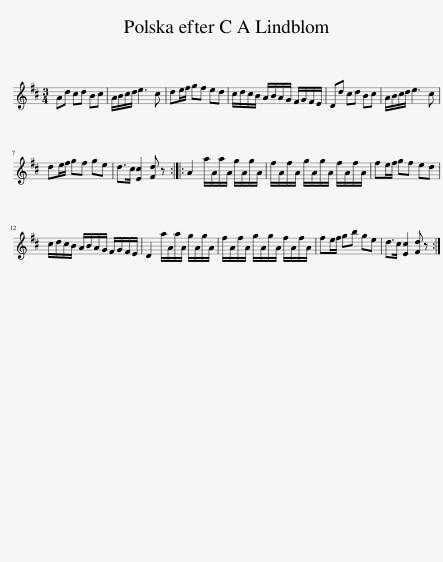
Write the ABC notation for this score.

X:1
L:1/8
M:3/4
I:linebreak $
K:D
V:1 treble
V:1
 Ad cd Bc | A/B/c/d/ e3 c | de/f/ gf ed | c/d/c/B/ A/B/A/G/ F/G/F/E/ | Dd cd Bc | %5
 A/B/c/d/ e3 c |$ de/f/ gf ge | d>c [Ec]2 [Fd] z :: A2 a/A/a/A/ g/A/g/A/ | f/A/f/A/ g/A/g/A/ f/A/f/A/ | %10
 fe/f/ gf ed |$ c/d/c/B/ A/B/A/G/ F/G/F/E/ | D2 a/A/a/A/ g/A/g/A/ | f/A/f/A/ g/A/g/A/ f/A/f/A/ | fe/f/ gb ge | %15
 d>c [Ec]2 [Fd] z :| %16
